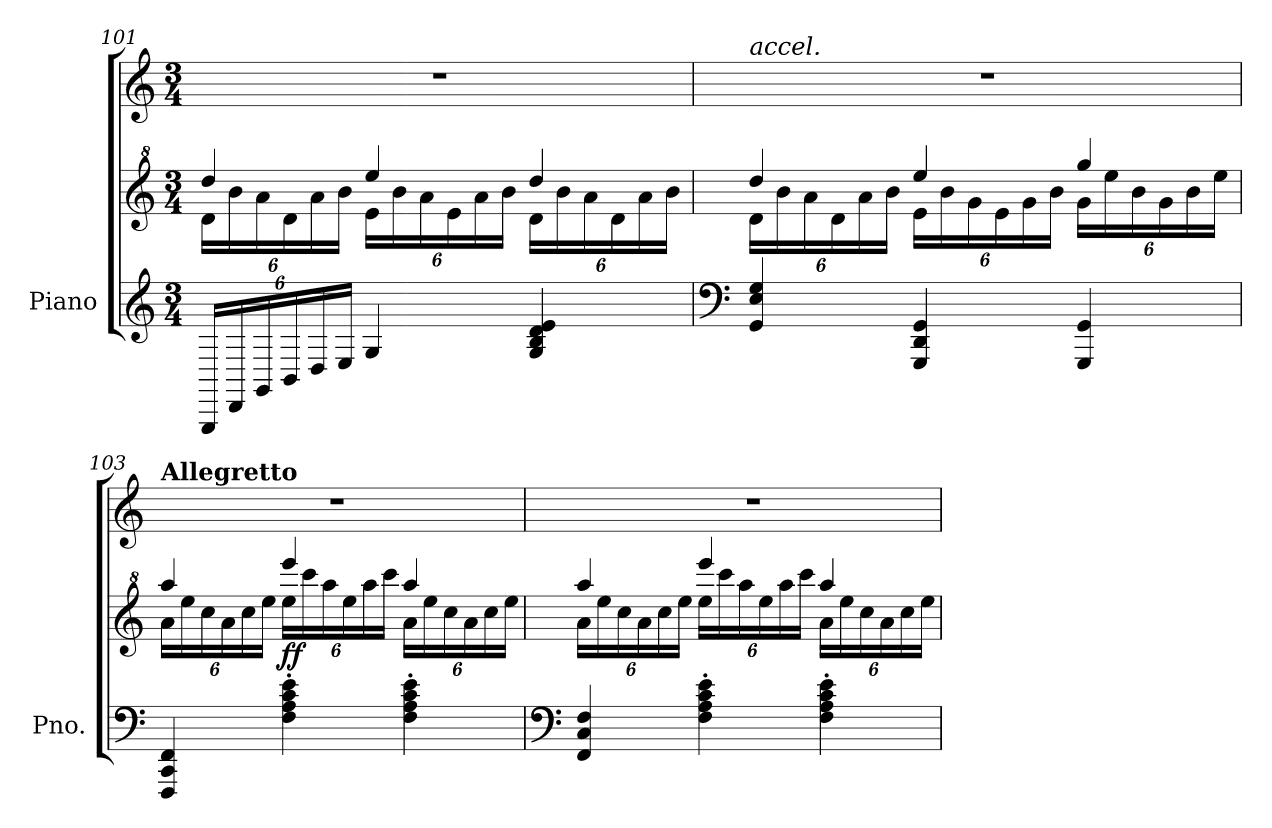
**kern	**kern	**kern	**dynam
*part1	*part1	*part1	*part1
*staff3	*staff2	*staff1	*staff1/2/3
*I"Piano	*	*	*
*I'Pno.	*	*	*
*clefG2	*clefG^2	*clefG2	*
*k[]	*k[]	*k[]	*
*M3/4	*M3/4	*M3/4	*
=101	=101	=101	=101
*	*^	*	*
*Xbrackettup	*	*Xbrackettup	*	*
24GGG/LL	4ddd/	24dd\LL	2.r	.
24DD/	.	24bb\	.	.
24GG/	.	24aa\	.	.
24BB/	.	24dd\	.	.
24D/	.	24aa\	.	.
24E/JJ	.	24bb\JJ	.	.
4G/	4eee/	24ee\LL	.	.
.	.	24bb\	.	.
.	.	24aa\	.	.
.	.	24ee\	.	.
.	.	24aa\	.	.
.	.	24bb\JJ	.	.
4G/ 4B/ 4d/ 4e/	4ddd/	24dd\LL	.	.
.	.	24bb\	.	.
.	.	24aa\	.	.
.	.	24dd\	.	.
.	.	24aa\	.	.
.	.	24bb\JJ	.	.
!!LO:PB:g=z
=102	=102	=102	=102	=102
*clefF4	*	*	*	*
!	!	!	!LO:TX:a:i:t=accel.	!
4GG/ 4E/ 4G/	4ddd/	24dd\LL	2.r	.
.	.	24bb\	.	.
.	.	24aa\	.	.
.	.	24dd\	.	.
.	.	24aa\	.	.
.	.	24bb\JJ	.	.
4GGG/ 4DD/ 4GG/	4eee/	24ee\LL	.	.
.	.	24bb\	.	.
.	.	24gg\	.	.
.	.	24ee\	.	.
.	.	24gg\	.	.
.	.	24bb\JJ	.	.
4GGG/ 4GG/	4ggg/	24gg\LL	.	.
.	.	24eee\	.	.
.	.	24bb\	.	.
.	.	24gg\	.	.
.	.	24bb\	.	.
.	.	24eee\JJ	.	.
=103	=103	=103	=103	=103
!!LO:REH:place=s1:a:B:fs=14:t=141
*	*	*	*MM112	*
!	!	!	!LO:TX:a:B:t=Allegretto	!
4FFF/ 4CC/ 4FF/	4aaa/	24aa\LL	2.r	.
.	.	24eee\	.	.
.	.	24ccc\	.	.
.	.	24aa\	.	.
.	.	24ccc\	.	.
.	.	24eee\JJ	.	.
!	!	!	!	!LO:DY:a=3
4F\' 4A\' 4c\' 4e\'	4eeee/	24eee\LL	.	ff
.	.	24cccc\	.	.
.	.	24aaa\	.	.
.	.	24eee\	.	.
.	.	24aaa\	.	.
.	.	24cccc\JJ	.	.
4F\' 4A\' 4c\' 4e\'	4aaa/	24aa\LL	.	.
.	.	24eee\	.	.
.	.	24ccc\	.	.
.	.	24aa\	.	.
.	.	24ccc\	.	.
.	.	24eee\JJ	.	.
!!LO:LB:g=z
=104	=104	=104	=104	=104
*clefF4	*	*	*	*
4FF/ 4C/ 4F/	4aaa/	24aa\LL	2.r	.
.	.	24eee\	.	.
.	.	24ccc\	.	.
.	.	24aa\	.	.
.	.	24ccc\	.	.
.	.	24eee\JJ	.	.
4F\' 4A\' 4c\' 4e\'	4eeee/	24eee\LL	.	.
.	.	24cccc\	.	.
.	.	24aaa\	.	.
.	.	24eee\	.	.
.	.	24aaa\	.	.
.	.	24cccc\JJ	.	.
4F\' 4A\' 4c\' 4e\'	4aaa/	24aa\LL	.	.
.	.	24eee\	.	.
.	.	24ccc\	.	.
.	.	24aa\	.	.
.	.	24ccc\	.	.
.	.	24eee\JJ	.	.
*	*v	*v	*	*
=	=	=	=
*-	*-	*-	*-
